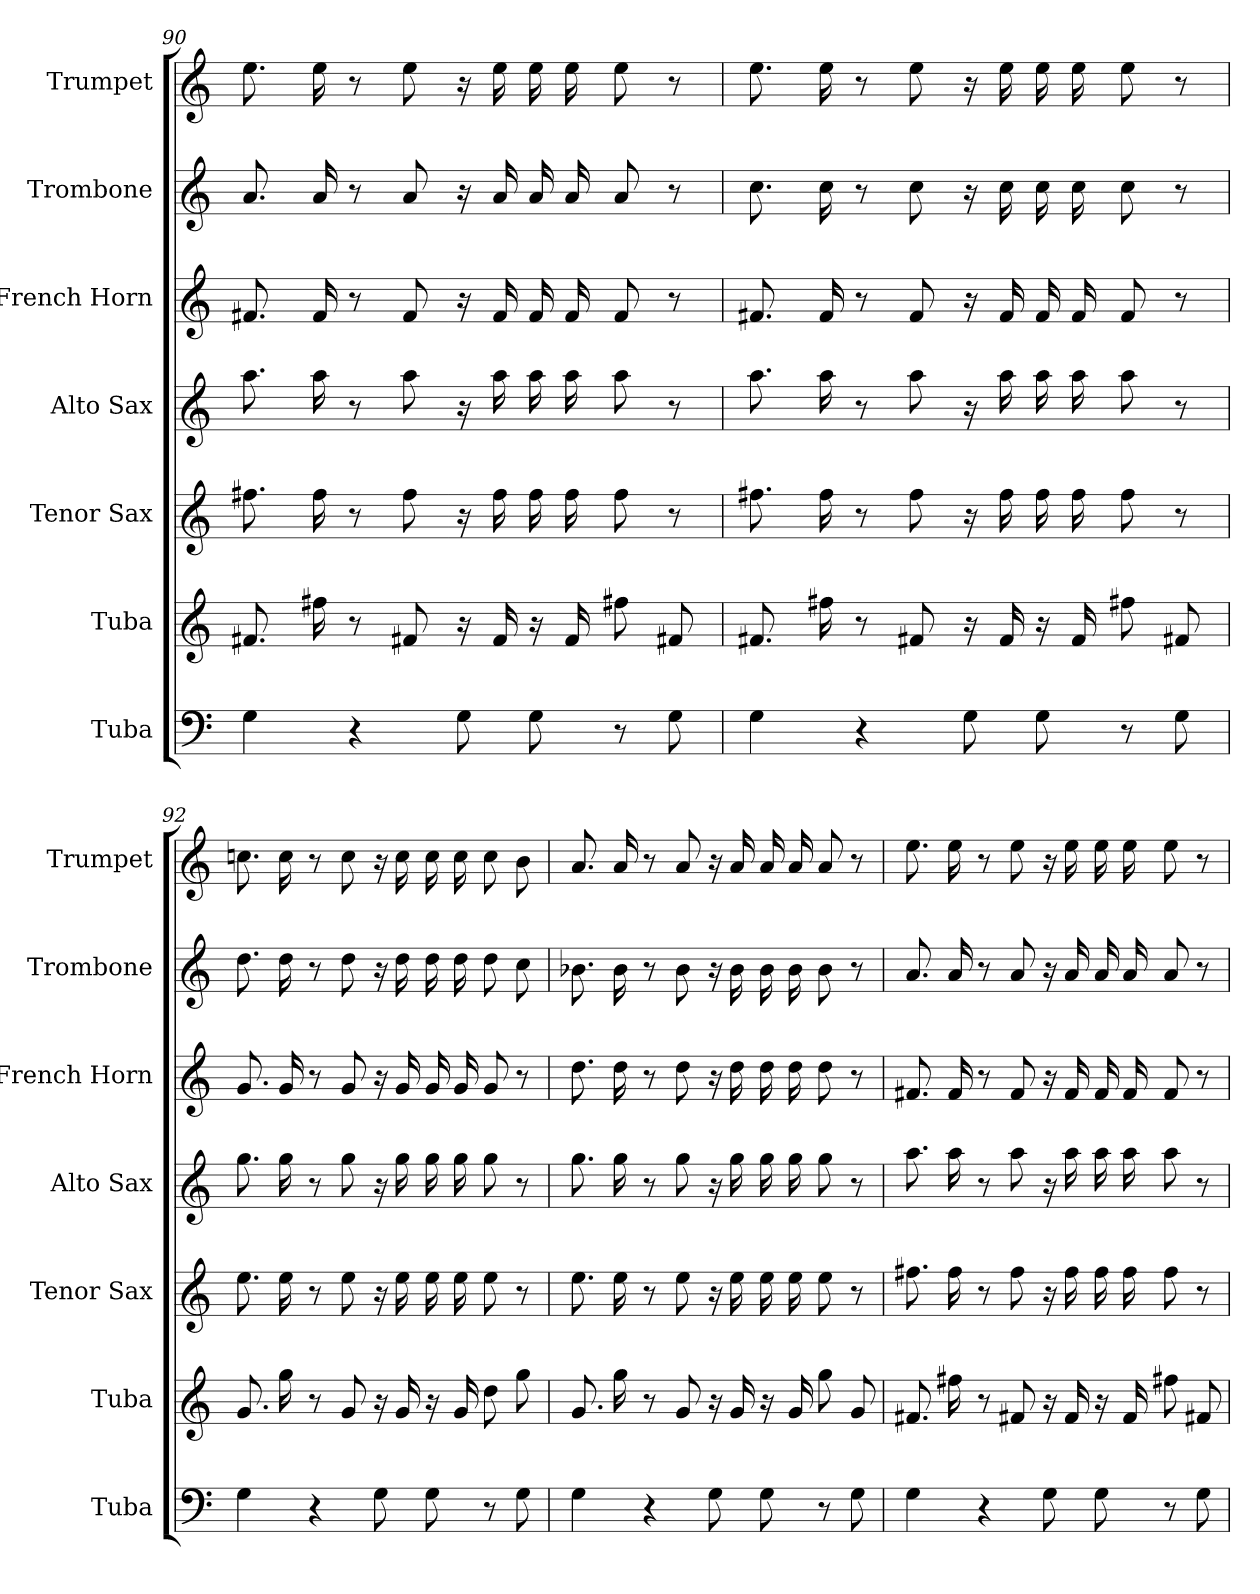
**kern	**kern	**kern	**kern	**kern	**kern	**kern
*part7	*part6	*part5	*part4	*part3	*part2	*part1
*staff7	*staff6	*staff5	*staff4	*staff3	*staff2	*staff1
*I"Tuba	*I"Tuba	*I"Tenor Sax	*I"Alto Sax	*I"French Horn	*I"Trombone	*I"Trumpet
*I'Tuba	*I'Tuba	*I'Tenor Sax	*I'Alto Sax	*I'French Horn	*I'Trombone	*I'Trumpet
*clefF4	*clefG2	*clefG2	*clefG2	*clefG2	*clefG2	*clefG2
*ITrd8c14	*ITrd15c26	*ITrd5c9	*ITrd8c14	*ITrd8c14	*ITrd8c14	*ITrd1c2
=90	=90	=90	=90	=90	=90	=90
4GG	8.FF#X	8.an	8.a	8.F#X	8.A	8.dd
.	16F#X	16a	16a	16F#	16A	16dd
4r	8r	8r	8r	8r	8r	8r
.	8FF#X	8a	8a	8F#	8A	8dd
8GG	16r	16r	16r	16r	16r	16r
.	16FF#	16a	16a	16F#	16A	16dd
8GG	16r	16a	16a	16F#	16A	16dd
.	16FF#	16a	16a	16F#	16A	16dd
8r	8F#X	8a	8a	8F#	8A	8dd
8GG	8FF#X	8r	8r	8r	8r	8r
=91	=91	=91	=91	=91	=91	=91
4GG	8.FF#X	8.an	8.a	8.F#X	8.c	8.dd
.	16F#X	16a	16a	16F#	16c	16dd
4r	8r	8r	8r	8r	8r	8r
.	8FF#X	8a	8a	8F#	8c	8dd
8GG	16r	16r	16r	16r	16r	16r
.	16FF#	16a	16a	16F#	16c	16dd
8GG	16r	16a	16a	16F#	16c	16dd
.	16FF#	16a	16a	16F#	16c	16dd
8r	8F#X	8a	8a	8F#	8c	8dd
8GG	8FF#X	8r	8r	8r	8r	8r
=92	=92	=92	=92	=92	=92	=92
4GG	8.GG	8.g	8.g	8.G	8.d	8.b-
.	16G	16g	16g	16G	16d	16b-
4r	8r	8r	8r	8r	8r	8r
.	8GG	8g	8g	8G	8d	8b-
8GG	16r	16r	16r	16r	16r	16r
.	16GG	16g	16g	16G	16d	16b-
8GG	16r	16g	16g	16G	16d	16b-
.	16GG	16g	16g	16G	16d	16b-
8r	8D	8g	8g	8G	8d	8b-
8GG	8G	8r	8r	8r	8c	8a
=93	=93	=93	=93	=93	=93	=93
4GG	8.GG	8.g	8.g	8.d	8.B-	8.g
.	16G	16g	16g	16d	16B-	16g
4r	8r	8r	8r	8r	8r	8r
.	8GG	8g	8g	8d	8B-	8g
8GG	16r	16r	16r	16r	16r	16r
.	16GG	16g	16g	16d	16B-	16g
8GG	16r	16g	16g	16d	16B-	16g
.	16GG	16g	16g	16d	16B-	16g
8r	8G	8g	8g	8d	8B-	8g
8GG	8GG	8r	8r	8r	8r	8r
=94	=94	=94	=94	=94	=94	=94
4GG	8.FF#X	8.an	8.a	8.F#X	8.A	8.dd
.	16F#X	16a	16a	16F#	16A	16dd
4r	8r	8r	8r	8r	8r	8r
.	8FF#X	8a	8a	8F#	8A	8dd
8GG	16r	16r	16r	16r	16r	16r
.	16FF#	16a	16a	16F#	16A	16dd
8GG	16r	16a	16a	16F#	16A	16dd
.	16FF#	16a	16a	16F#	16A	16dd
8r	8F#X	8a	8a	8F#	8A	8dd
8GG	8FF#X	8r	8r	8r	8r	8r
=	=	=	=	=	=	=
*-	*-	*-	*-	*-	*-	*-
